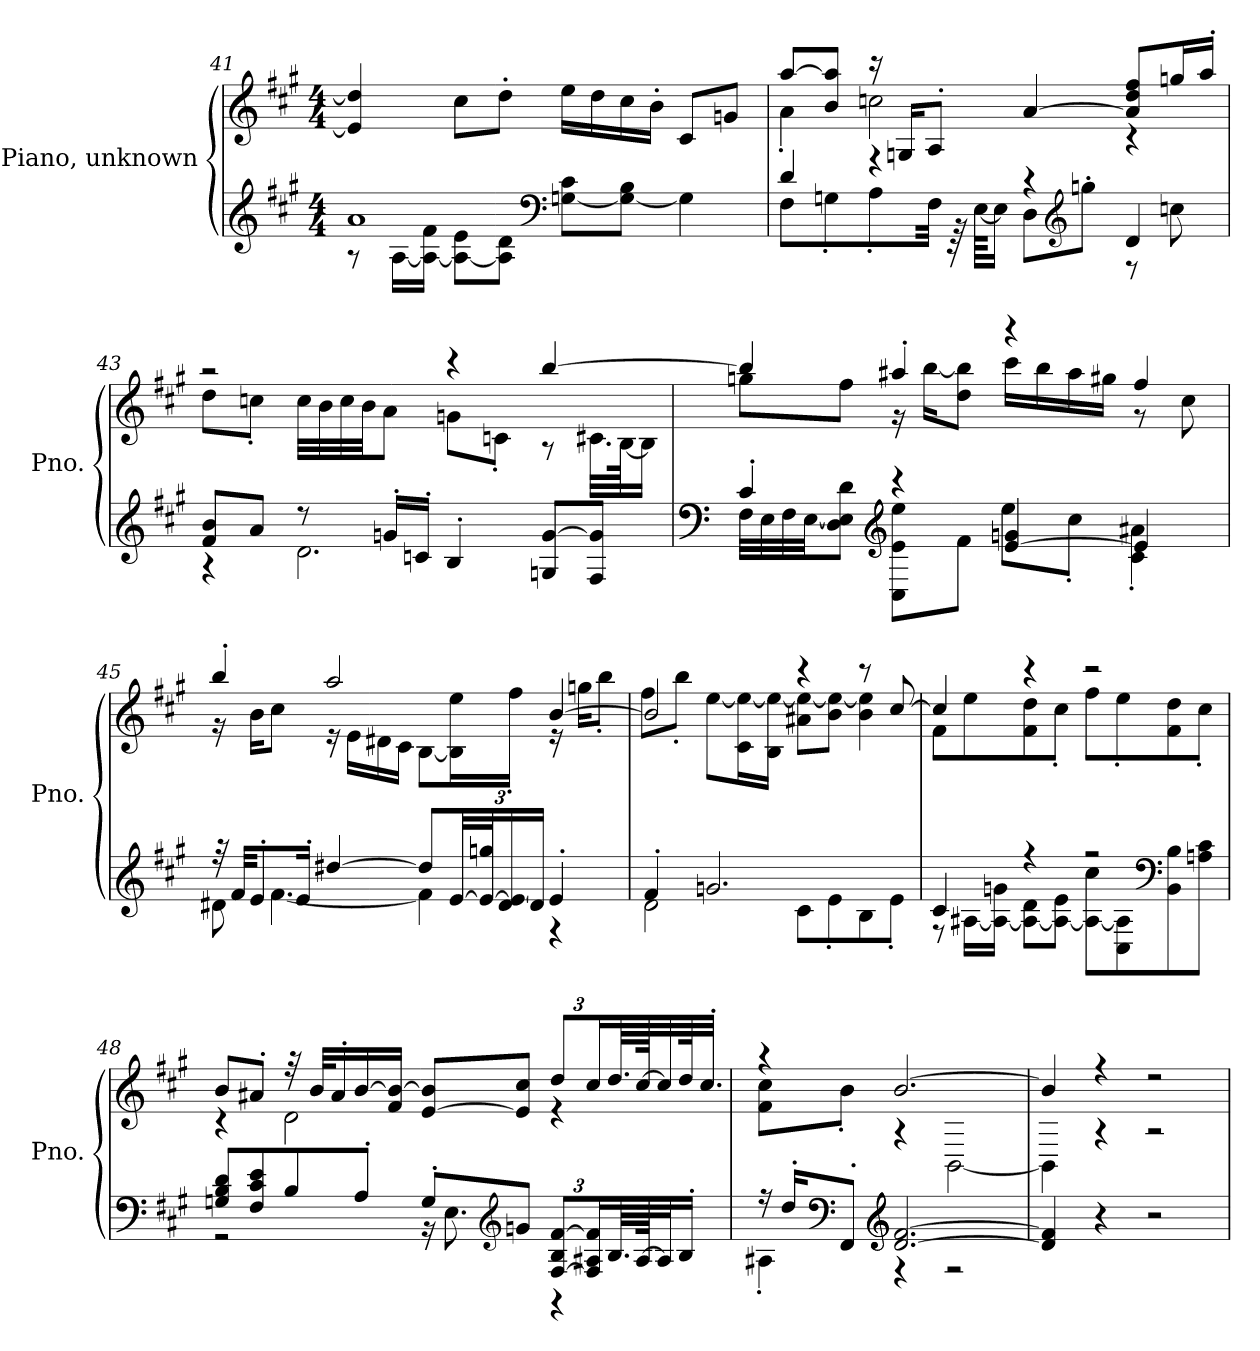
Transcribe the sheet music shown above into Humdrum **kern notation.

**kern	**kern
*part1	*part1
*staff2	*staff1
*I"Piano, unknown	*
*I'Pno.	*
*clefG2	*clefG2
*k[f#c#g#]	*k[f#c#g#]
*M4/4	*M4/4
=41	=41
*^	*
1a	8r	4e/] 4dd/]
.	[16A\LL	.
.	16A\_ 16f#\JJ	.
.	8A\_ 8e\L	8cc#\L
.	8A\] 8d\J	8dd'\J
*clefF4	*	*
.	[8Gn\ 8c#\L	16ee\LL
.	.	16dd\
.	8G\_ 8B\J	16cc#\
.	.	16b'\JJ
.	4G\]	8c#/L
.	.	8gn/J
!!LO:LB:g=z
=42	=42	=42
*	*	*^
4d/	8F#\L	[8aa/L	4a'\
.	8Gn'\	8b/ 8aa/]J	.
4r	8A'\	16r	2ccn\
.	.	16Gn/KL	.
.	32F#\Jkk	8A'/J	.
.	64r	.	.
.	[64E\KKLL	.	.
.	16E\JJ]	.	.
4r	8D\L	[4a/	.
*clefG2	*	*	*
.	8ggn'\J	.	.
4d/	8r	8a/] 8dd/ 8ff#/L	4r
.	8ccn\	16ggn/L	.
.	.	16aa'/JJ	.
=43	=43	=43	=43
8f#/ 8b/L	4r	2r	8dd\L
8a/J	.	.	8ccn'\J
8r	2.d\	.	32cc\LLL
.	.	.	32b\
.	.	.	32cc\
.	.	.	32b\JJ
16gn'/LL	.	.	8a\J
16cn'/JJ	.	.	.
4B'/	.	4r	8gn\L
.	.	.	8cn'\J
8Gn/ [8g/L	.	[4bb/	8r
8F#/ 8g/]J	.	.	32.c#X\LLL
.	.	.	[64B\JK
.	.	.	16B\JJ]
!!LO:LB:g=z	!!
=44	=44	=44	=44
*clefF4	*	*	*
4c#'/	32F#\LLL	4bb/]	8ggn\L
.	32E\	.	.
.	32F#\	.	.
.	[32E\JJ	.	.
.	8D\ 8E\] 8d\J	.	8ff#\J
*clefG2	*	*	*
4r	8C#\ 8e\ 8ee\L	4aa#X'/	16r
.	.	.	[16bb\KL
.	8f#\J	.	8dd\ 8bb\]J
[4e/ 4gn/	8ee\L	4r	16ccc#\LL
.	.	.	16bb\
.	8cc#'\J	.	16aa#\
.	.	.	16gg#X\JJ
4e/]	4c#\' 4a#X\'	4ff#/	8r
.	.	.	8cc#\
=45	=45	=45	=45
32r	8d#X\	4bb'/	16r
32f#/KKL	.	.	.
8e'/	.	.	16b\KL
.	[4.f#\	.	8cc#\J
16e'/Jk	.	.	.
[4dd#X/	.	2aa/	16r
.	.	.	16e\LL
.	.	.	16d#X\
.	.	.	16c#\JJ
8dd#/L]	4f#\]	.	[8B\L
*Xbrackettup	*	*	*
[48e/LL	.	.	16B\] 16ee\L
48e/_ 48ggn/J	.	.	.
[24d#/ 24e/]	.	.	.
.	.	.	16ff#'\JJ
24d#/JJ]	.	.	.
4e'/	4r	[4b/	16r
.	.	.	16ggn\KL
.	.	.	8bb'\J
!!LO:LB:g=z	!!
=46	=46	=46	=46
4f#'/	2d\	2b/]	8ff#\L
.	.	.	8bb'\J
2.gn/	.	.	[8ee\L
.	.	.	16c#\ 16ee\_L
.	.	.	16B\ 16ee\_JJ
.	8c#\L	4r	8a#X\ 8ee\_L
.	8e'\	.	8b\ 8ee\_J
.	8B\	8r	4b\ 4ee\]
.	8e'\J	[8cc#/	.
=47	=47	=47	=47
4c#/	8r	4cc#/]	8f#\L
.	[16A#X\LL	.	8ee\
.	16A#\_ 16gn\JJ	.	.
4r	8A#\_ 8d\L	4r	8f#\ 8dd\
.	8A#\_ 8e\J	.	8cc#'\J
2r	8A#\_ 8cc#\L	2r	8ff#\L
.	8C#\ 8A#\]	.	8ee'\
*clefF4	*	*	*
.	8BB\ 8B\	.	8f#\ 8dd\
.	8An\ 8c#\J	.	8cc#'\J
!!LO:PB:g=z	!!
=48	=48	=48	=48
8Gn/ 8B/ 8d/L	2r	8b/L	4r
8F#/ 8c#/ 8e/	.	8a#X'/J	.
8B/	.	32r	2d\
.	.	32b/KLL	.
.	.	16a#'/	.
8A'/J	.	[16b/	.
.	.	16f#/ 16b/_JJ	.
8G'/L	16r	[8e/ 8b/]L	.
.	8.E\	.	.
*clefG2	*	*	*
8gn/J	.	8e/] 8cc#/J	.
*	*	*Xbrackettup	*
[12F#/ 12B/ [12f#/L	4r	12dd/L	4r
24F#/] 24A#X/ 24f#/]L	.	24cc#/L	.
64.B/LL	.	64.dd/LL	.
[128A#/JK	.	[128cc#/JK	.
32A#/J]	.	32cc#/]	.
16B'/JJ	.	64dd/K	.
.	.	32.cc#'/JJJ	.
=49	=49	=49	=49
16r	4A#X'\	4r	8f#\ 8cc#\L
16dd'/KL	.	.	.
*clefF4	*	*	*
8FF#'/J	.	.	8b'\J
*clefG2	*	*	*
[2.d/ [2.f#/	4r	[2.b/	4r
.	2r	.	[2BB\
*v	*v	*	*
=50	=50	=50
4d/] 4f#/]	4b/]	4BB\]
4r	4r	4r
2r	2r	2r
*	*v	*v
=	=
*-	*-
